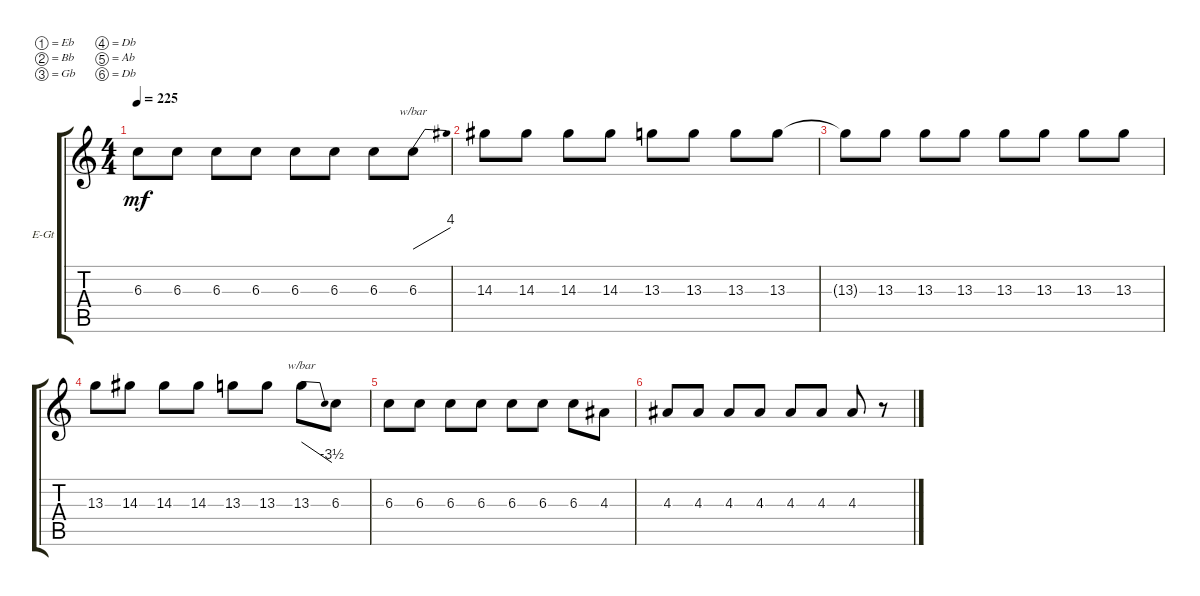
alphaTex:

\bracketExtendMode groupsimilarinstruments
\firstSystemTrackNameOrientation horizontal
\otherSystemsTrackNameOrientation horizontal
\track ("solo" "E-Gt") {instrument distortionguitar}
\staff {score tabs}
\tuning (Eb4 Bb3 Gb3 Db3 Ab2 Db2)
\ts (4 4)
\tempo 225
\clef g2
\ks c
6.3{t}.8{dy mf} 6.3.8 6.3.8 6.3.8 6.3.8 6.3.8 6.3.8 6.3.8{tbe (dive default 0 0 59.4 16)} |
14.3.8 14.3.8 14.3.8 14.3.8 13.3.8 13.3.8 13.3.8 13.3.8 |
13.3{t}.8 13.3.8 13.3.8 13.3.8 13.3.8 13.3.8 13.3.8 13.3.8 |
13.3.8 14.3.8 14.3.8 14.3.8 13.3.8 13.3.8 13.3.8{tbe (dive default 0 0 59.4 -14)} 6.3.8 |
6.3.8 6.3.8 6.3.8 6.3.8 6.3.8 6.3.8 6.3.8 4.3.8 |
4.3.8 4.3.8 4.3.8 4.3.8 4.3.8 4.3.8 4.3.8 r.8
